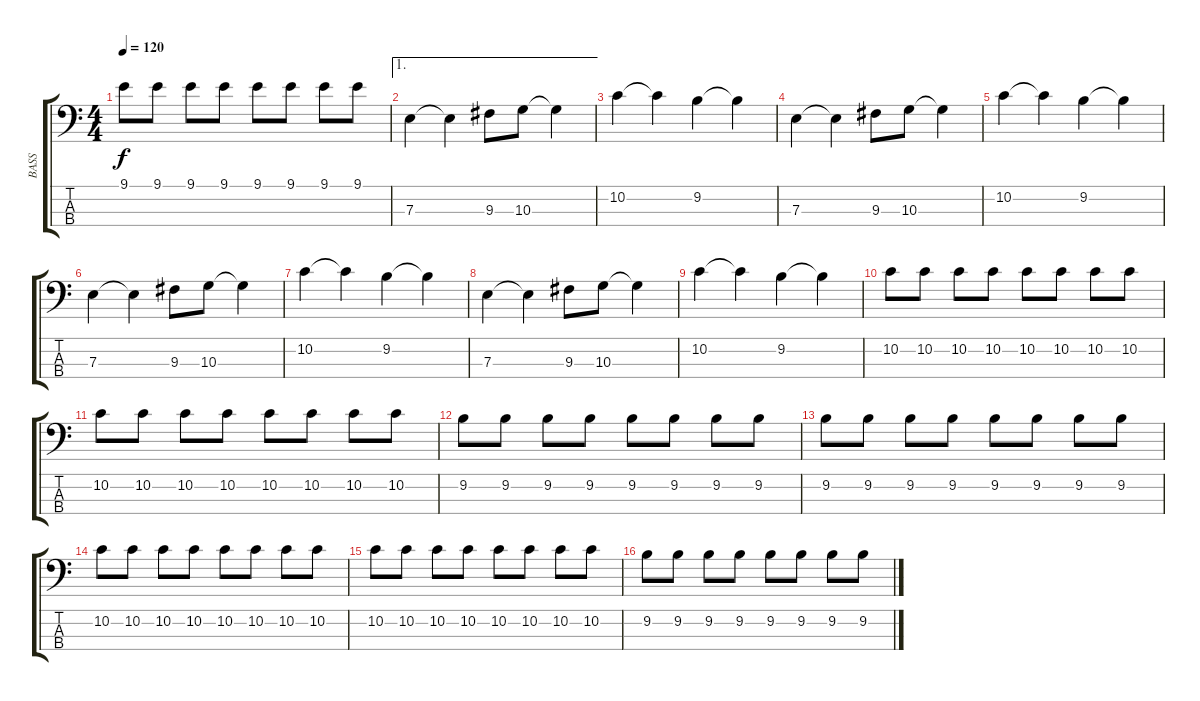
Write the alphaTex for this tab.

\track ("BASS" "BASS") {instrument electricbassfinger}
\staff {score tabs}
\tuning (G2 D2 A1 E1) {hide}
\ts (4 4)
\tempo 120
\clef f4
\ks c
9.1.8{dy f} 9.1.8 9.1.8 9.1.8 9.1.8 9.1.8 9.1.8 9.1.8 |
\ae 1
7.3.4 7.3{t}.4 9.3.8 10.3.8 10.3{t}.4 |
10.2.4 10.2{t}.4 9.2.4 9.2{t}.4 |
7.3.4 7.3{t}.4 9.3.8 10.3.8 10.3{t}.4 |
10.2.4 10.2{t}.4 9.2.4 9.2{t}.4 |
7.3.4 7.3{t}.4 9.3.8 10.3.8 10.3{t}.4 |
10.2.4 10.2{t}.4 9.2.4 9.2{t}.4 |
7.3.4 7.3{t}.4 9.3.8 10.3.8 10.3{t}.4 |
10.2.4 10.2{t}.4 9.2.4 9.2{t}.4 |
10.2.8 10.2.8 10.2.8 10.2.8 10.2.8 10.2.8 10.2.8 10.2.8 |
10.2.8 10.2.8 10.2.8 10.2.8 10.2.8 10.2.8 10.2.8 10.2.8 |
9.2.8 9.2.8 9.2.8 9.2.8 9.2.8 9.2.8 9.2.8 9.2.8 |
9.2.8 9.2.8 9.2.8 9.2.8 9.2.8 9.2.8 9.2.8 9.2.8 |
10.2.8 10.2.8 10.2.8 10.2.8 10.2.8 10.2.8 10.2.8 10.2.8 |
10.2.8 10.2.8 10.2.8 10.2.8 10.2.8 10.2.8 10.2.8 10.2.8 |
9.2.8 9.2.8 9.2.8 9.2.8 9.2.8 9.2.8 9.2.8 9.2.8
